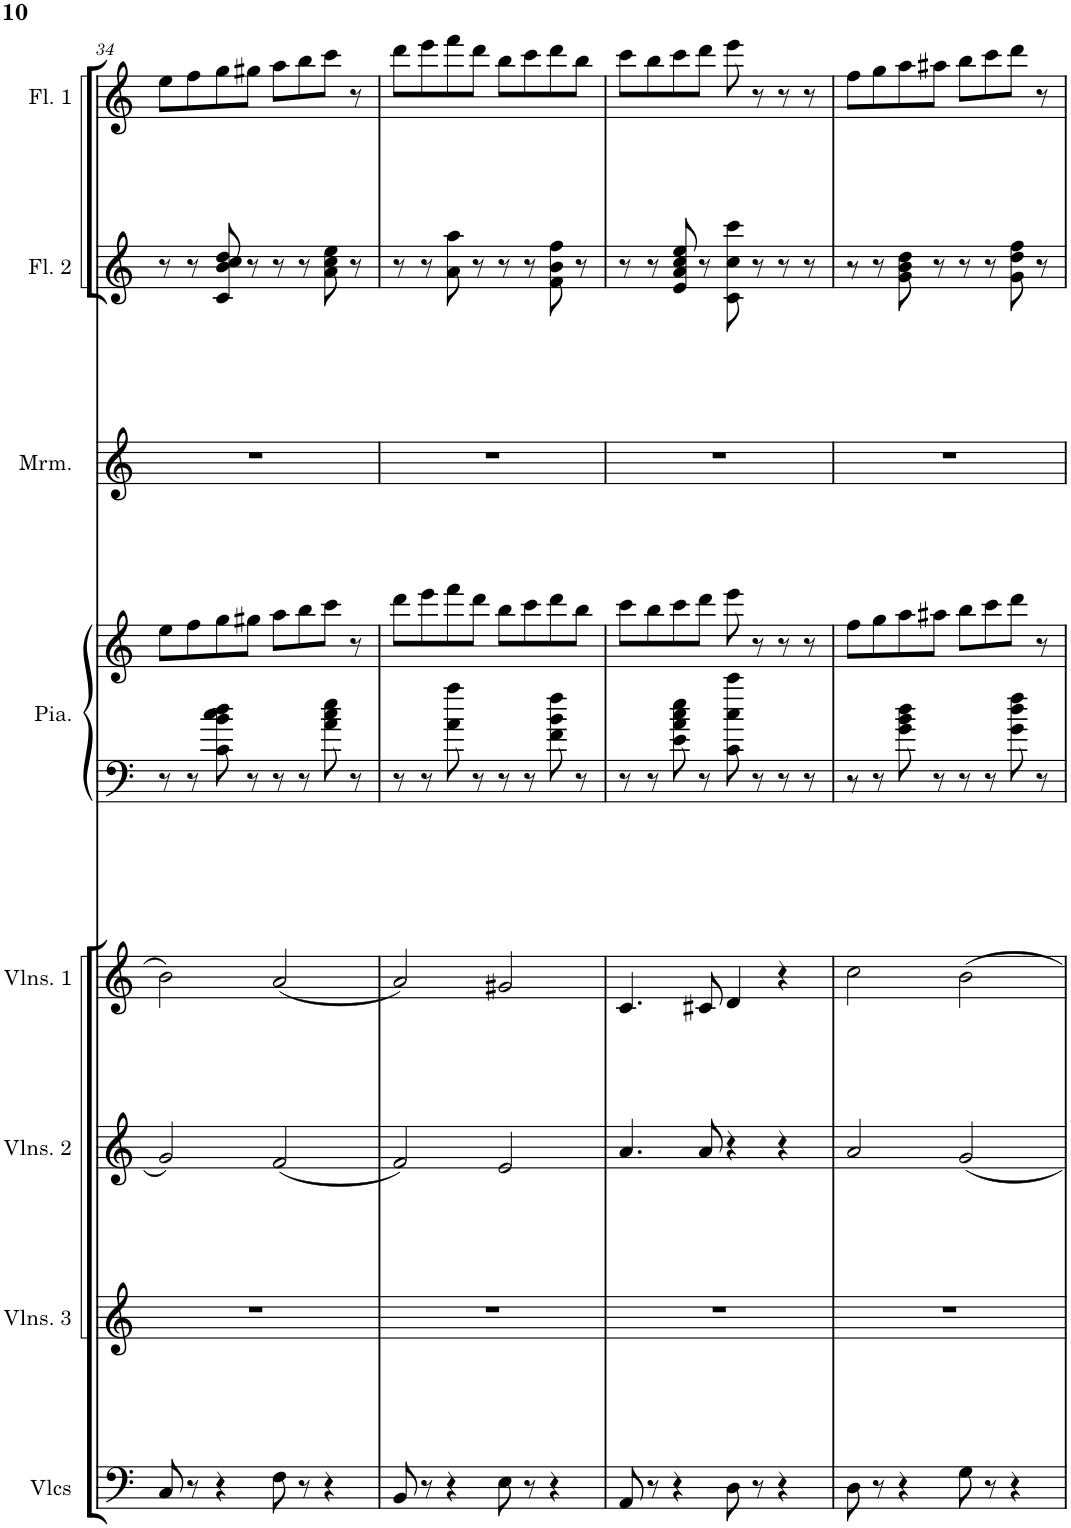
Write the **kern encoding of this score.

**kern	**kern	**kern	**kern	**kern	**kern	**kern	**kern	**kern
*part8	*part7	*part6	*part5	*part4	*part4	*part3	*part2	*part1
*staff9	*staff8	*staff7	*staff6	*staff5	*staff4	*staff3	*staff2	*staff1
*I"Cellos	*I"Violins 3	*I"Violins 2	*I"Violins 1	*I"Piano	*	*I"Marimba	*I"Flute 2	*I"Flute 1
*	*I'Vlns. 3	*I'Vlns. 2	*I'Vlns. 1	*I'Pia.	*	*I'Mrm.	*I'Fl. 2	*I'Fl. 1
!!LO:PB:g=z
*clefF4	*clefG2	*clefG2	*clefG2	*clefF4	*clefG2	*clefG2	*clefG2	*clefG2
*k[]	*k[]	*k[]	*k[]	*k[]	*k[]	*k[]	*k[]	*k[]
*M4/4	*M4/4	*M4/4	*M4/4	*M4/4	*M4/4	*M4/4	*M4/4	*M4/4
=34	=34	=34	=34	=34	=34	=34	=34	=34
8C/	1r	2g/	2b\	8r	8ee\L	1r	8r	8ee\L
8r	.	.	.	8r	8ff\	.	8r	8ff\
4r	.	.	.	8c\ 8b\ 8cc\ 8dd\	8gg\	.	8c/ 8b/ 8cc/ 8dd/	8gg\
.	.	.	.	8r	8gg#X\J	.	8r	8gg#X\J
8F\	.	(2f/	(2a/	8r	8aa\L	.	8r	8aa\L
8r	.	.	.	8r	8bb\	.	8r	8bb\
4r	.	.	.	8a\ 8cc\ 8ee\	8ccc\J	.	8a\ 8cc\ 8ee\	8ccc\J
.	.	.	.	8r	8r	.	8r	8r
=35	=35	=35	=35	=35	=35	=35	=35	=35
8BB/	1r	2f/)	2a/)	8r	8ddd\L	1r	8r	8ddd\L
8r	.	.	.	8r	8eee\	.	8r	8eee\
4r	.	.	.	8a\ 8aa\	8fff\	.	8a\ 8aa\	8fff\
.	.	.	.	8r	8ddd\J	.	8r	8ddd\J
8E\	.	2e/	2g#X/	8r	8bb\L	.	8r	8bb\L
8r	.	.	.	8r	8ccc\	.	8r	8ccc\
4r	.	.	.	8f\ 8b\ 8ff\	8ddd\	.	8f\ 8b\ 8ff\	8ddd\
.	.	.	.	8r	8bb\J	.	8r	8bb\J
=36	=36	=36	=36	=36	=36	=36	=36	=36
8AA/	1r	4.a/	4.c/	8r	8ccc\L	1r	8r	8ccc\L
8r	.	.	.	8r	8bb\	.	8r	8bb\
4r	.	.	.	8e\ 8a\ 8cc\ 8ee\	8ccc\	.	8e/ 8a/ 8cc/ 8ee/	8ccc\
.	.	8a/	8c#X/	8r	8ddd\J	.	8r	8ddd\J
8D\	.	4r	4d/	8c\ 8cc\ 8ccc\	8eee\	.	8c\ 8cc\ 8ccc\	8eee\
8r	.	.	.	8r	8r	.	8r	8r
4r	.	4r	4r	8r	8r	.	8r	8r
.	.	.	.	8r	8r	.	8r	8r
=37	=37	=37	=37	=37	=37	=37	=37	=37
8D\	1r	2a/	2cc\	8r	8ff\L	1r	8r	8ff\L
8r	.	.	.	8r	8gg\	.	8r	8gg\
4r	.	.	.	8g\ 8b\ 8dd\	8aa\	.	8g\ 8b\ 8dd\	8aa\
.	.	.	.	8r	8aa#X\J	.	8r	8aa#X\J
8G\	.	2g/	2b\	8r	8bb\L	.	8r	8bb\L
8r	.	.	.	8r	8ccc\	.	8r	8ccc\
4r	.	.	.	8g\ 8dd\ 8ff\	8ddd\J	.	8g\ 8dd\ 8ff\	8ddd\J
.	.	.	.	8r	8r	.	8r	8r
=	=	=	=	=	=	=	=	=
*-	*-	*-	*-	*-	*-	*-	*-	*-
